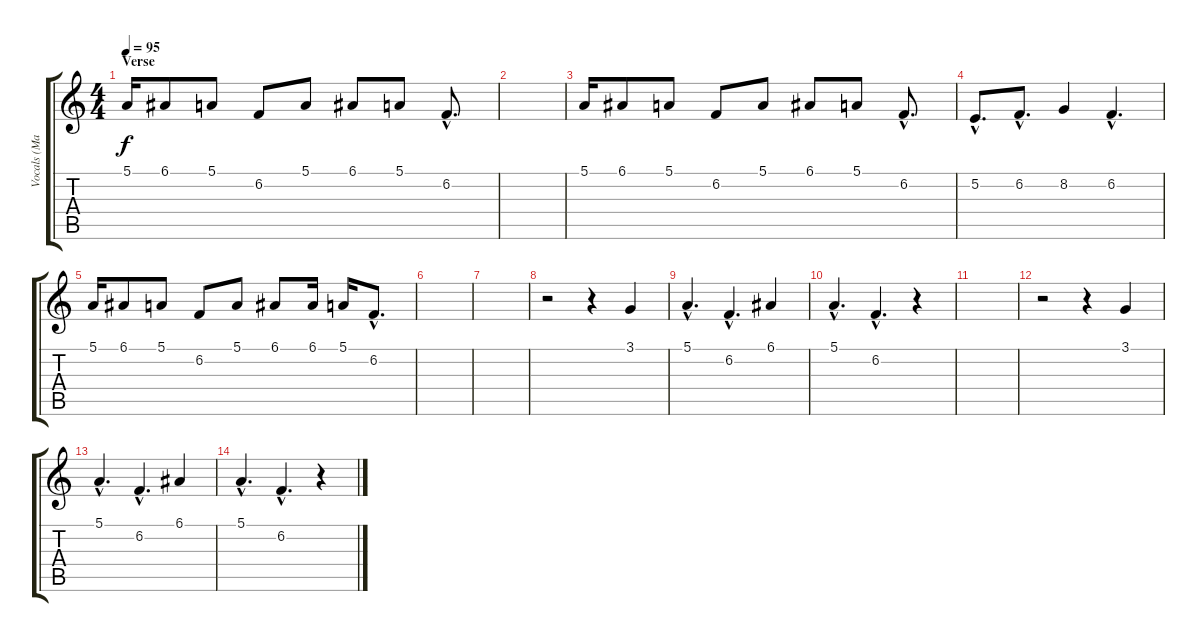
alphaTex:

\track ("Vocals (Matt Good)" "Vocals (Ma") {instrument tenorsax}
\staff {score tabs}
\tuning (E4 B3 G3 D3 A2 E2) {hide}
\ts (4 4)
\section ("" "Verse")
\tempo 95
\clef g2
\ks c
5.1.16{dy f instrument tenorsax} 6.1.8 5.1.8 6.2.8 5.1.8 6.1.8 5.1.8 6.2{hac}.8{d} |
|
5.1.16 6.1.8 5.1.8 6.2.8 5.1.8 6.1.8 5.1.8 6.2{hac}.8{d} |
5.2{hac}.8{d} 6.2{hac}.8{d} 8.2.4 6.2{hac}.4{d} |
5.1.16 6.1.8 5.1.8 6.2.8 5.1.8 6.1.8 6.1.16 5.1.16 6.2{hac}.8{d} |
|
|
r.2 r.4 3.1.4 |
5.1{hac}.4{d} 6.2{hac}.4{d} 6.1.4 |
5.1{hac}.4{d} 6.2{hac}.4{d} r.4 |
|
r.2 r.4 3.1.4 |
5.1{hac}.4{d} 6.2{hac}.4{d} 6.1.4 |
5.1{hac}.4{d} 6.2{hac}.4{d} r.4
